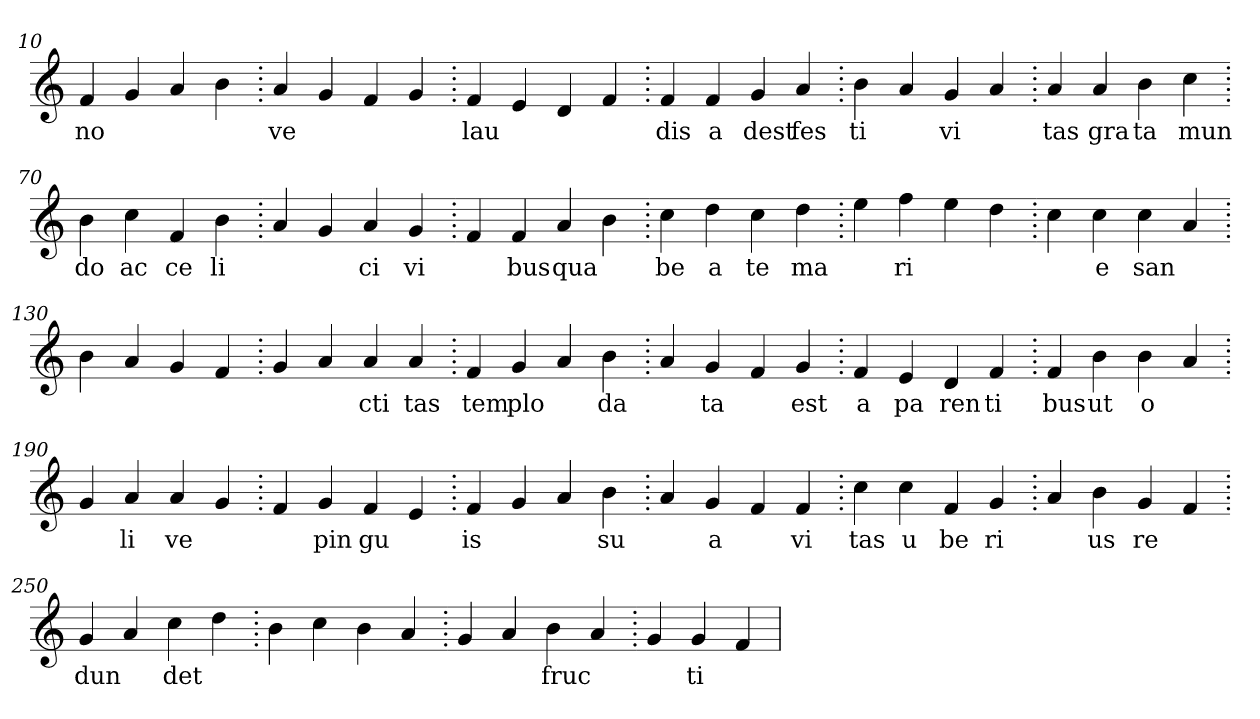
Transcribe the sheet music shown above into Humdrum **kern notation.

**kern	**text
*part1	*part1
*staff1	*staff1
*clefG2	*
=10.	=10.
4f	no
4g	.
4a	.
4b	.
=20.	=20.
4a	ve
4g	.
4f	.
4g	.
=30.	=30.
4f	lau
4e	.
4d	.
4f	.
=40.	=40.
4f	dis
4f	a
4g	dest
4a	fes
=50.	=50.
4b	ti
4a	.
4g	vi
4a	.
=60.	=60.
4a	tas
4a	gra
4b	ta
4cc	mun
=70.	=70.
4b	do
4cc	ac
4f	ce
4b	li
=80.	=80.
4a	.
4g	.
4a	ci
4g	vi
=90.	=90.
4f	.
4f	bus
4a	qua
4b	.
=100.	=100.
4cc	be
4dd	a
4cc	te
4dd	ma
=110.	=110.
4ee	.
4ff	ri
4ee	.
4dd	.
=120.	=120.
4cc	.
4cc	e
4cc	san
4a	.
=130.	=130.
4b	.
4a	.
4g	.
4f	.
=140.	=140.
4g	.
4a	.
4a	cti
4a	tas
=150.	=150.
4f	tem
4g	plo
4a	.
4b	da
=160.	=160.
4a	.
4g	ta
4f	.
4g	est
=170.	=170.
4f	a
4e	pa
4d	ren
4f	ti
=180.	=180.
4f	bus
4b	ut
4b	o
4a	.
=190.	=190.
4g	.
4a	li
4a	ve
4g	.
=200.	=200.
4f	.
4g	pin
4f	gu
4e	.
=210.	=210.
4f	is
4g	.
4a	.
4b	su
=220.	=220.
4a	.
4g	a
4f	.
4f	vi
=230.	=230.
4cc	tas
4cc	u
4f	be
4g	ri
=240.	=240.
4a	.
4b	us
4g	re
4f	.
=250.	=250.
4g	dun
4a	.
4cc	det
4dd	.
=260.	=260.
4b	.
4cc	.
4b	.
4a	.
=270.	=270.
4g	.
4a	.
4b	fruc
4a	.
=280.	=280.
4g	.
4g	ti
4f	.
=	=
*-	*-
